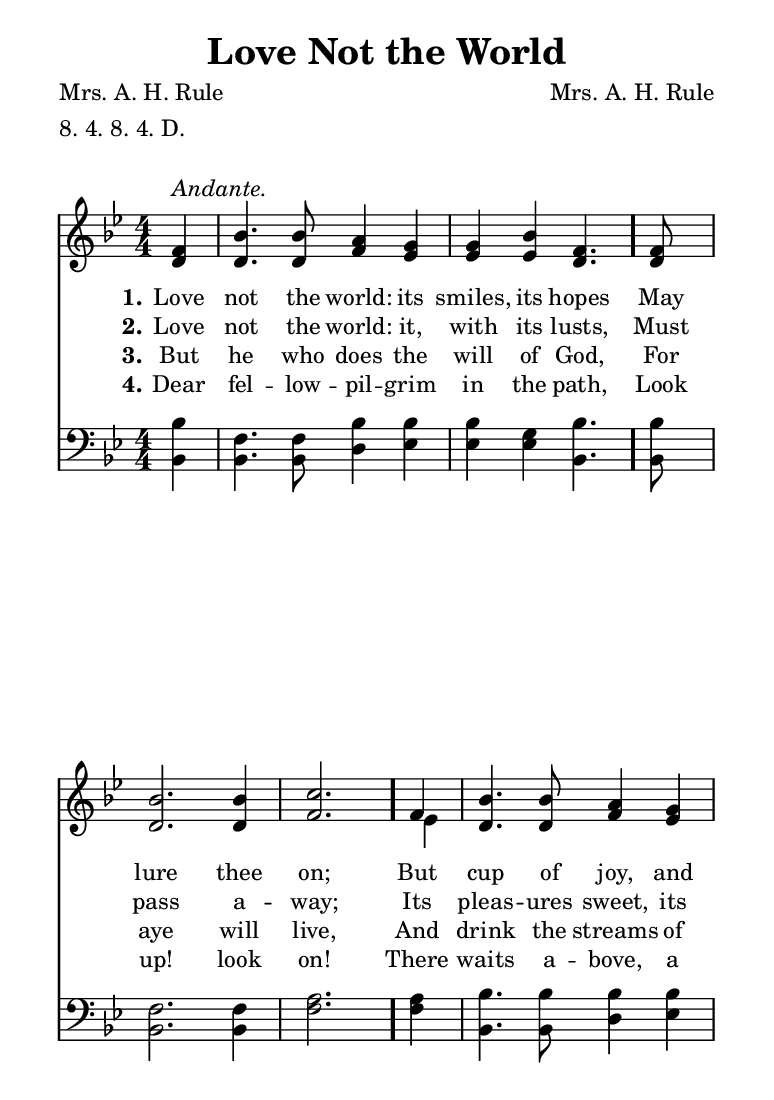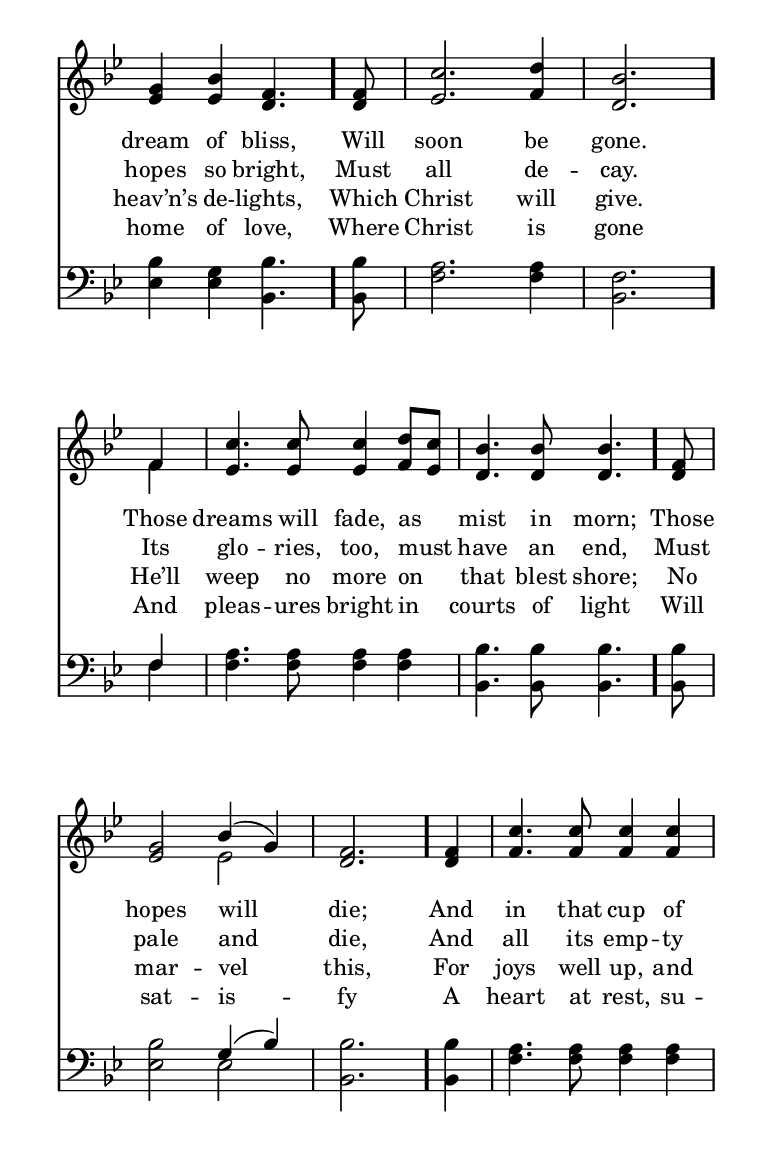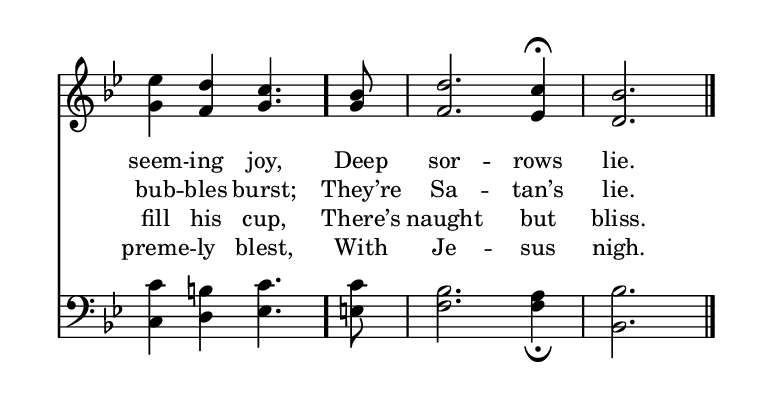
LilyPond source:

\include "common/global.ily"
\paper {
  \include "common/paper.ily"
  system-count = #(cond (is-eogsized 4) (#t #f))
}

\header{
  hymnnumber = "238"
  title = "Love Not the World"
  tunename = ""
  meter = "8. 4. 8. 4. D."
  poet = "Mrs. A. H. Rule"
  composer = "Mrs. A. H. Rule"
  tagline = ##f
}

ta = { \tempo 4=90 }
tb = { \tempo 4=45 }

global = {
  \include "common/overrides.ily"
  \override Staff.TimeSignature.style = #'numbered
  \time 4/4
  \override Score.MetronomeMark.transparent = ##t % hide all fermata changes too
  \ta
  \key bes \major
  \partial 4
  \autoBeamOff
}

patternA = { \ta c4 | c4. c8 c4 c4 | c4 c4 c4. }
patternB = { \ta c8 | c2. c4 | c2. }
patternC = { \ta c4 | c4. c8 c4 c8[ c] | c4. c8 c4. }
patternD = { \ta c4 | c4. c8 c4 c4 | c4. c8 c4. }
patternE = { \ta c8 | c2. \tb c4 \ta | c2. }

notesSoprano = {
\global
\relative c' {

  \changePitch \patternA { f^\markup{\italic Andante.} | bes bes a g | g bes f }
  \changePitch \patternB { f | bes bes c } \eogbreak
  \changePitch \patternA { f, | bes bes a g | g bes f }
  \changePitch \patternB { f | c' d | bes } \eogbreak
  \changePitch \patternC { f | c' c c d c | bes bes bes }
  f8 | g2 bes4( g) | f2. \eogbreak
  \changePitch \patternA { f | c' c c c | ees d c }
  \changePitch \patternE { bes | d c\fermata | bes }

  \bar "|."

}
}

notesAlto = {
\global
\relative e' {

  \changePitch \patternA { d | d d f ees | ees ees d }
  \changePitch \patternB { d | d d | f }
  \changePitch \patternA { ees | d d f ees | ees ees d }
  \changePitch \patternB { d | ees f | d }
  \changePitch \patternC { f | ees ees ees f ees | d d d }
  d8 | ees2 ees | d2.
  \changePitch \patternA { d | f f f f | g f g }
  \changePitch \patternE { g | f ees | d }

}
}

notesTenor = {
\global
\relative a {

  \changePitch \patternA { bes | f f bes bes | bes g bes }
  \changePitch \patternB { bes | f f | a }
  \changePitch \patternA { a | bes bes bes bes | bes g bes }
  \changePitch \patternB { bes | a a | f }
  \changePitch \patternD { f | a a a a | bes bes bes }
  bes8 | bes2 g4( bes) | bes2.
  \changePitch \patternA { bes | a a a a | c b c }
  \changePitch \patternE { c | bes a | bes }

}
}

notesBass = {
\global
\relative f, {

  \changePitch \patternA { bes | bes bes d ees | ees ees bes }
  \changePitch \patternB { bes | bes bes | f' }
  \changePitch \patternA { f | bes, bes d ees | ees ees bes }
  \changePitch \patternB { bes | f' f | bes, }
  \changePitch \patternD { f' | f f f f | bes, bes bes }
  bes8 | ees2 ees | bes2.
  \changePitch \patternA { bes | f' f f f | c d ees }
  \changePitch \patternE { e | f f_\fermata | bes, }

}
}

wordsA = \lyricmode {
\set stanza = "1."

Love not the world: its smiles, its hopes \bar "."
May lure thee on; \bar "."
But cup of joy, and dream of bliss, \bar "."
Will soon be gone. \bar "."
Those dreams will fade, as mist in morn; \bar "."
Those hopes will die; \bar "."
And in that cup of seem -- ing joy, \bar "."
Deep sor -- rows lie. \bar "."

}

wordsB = \lyricmode {
\set stanza = "2."

Love not the world: it, with its lusts,
Must pass a -- way;
Its pleas -- ures sweet, its hopes so bright,
Must all de -- cay.
Its glo -- ries, too, must have an end,
Must pale and die,
And all its emp -- ty bub -- bles burst;
They’re Sa -- tan’s lie.

}

wordsC = \lyricmode {
\set stanza = "3."

But he who does the will of God,
For aye will live,
And drink the streams of heav’n’s de -- lights,
Which Christ will give.
He’ll weep no more on that blest shore;
No mar -- vel this,
For joys well up, and fill his cup,
There’s naught but bliss.

}

wordsD = \lyricmode {
\set stanza = "4."

Dear fel -- low -- pil -- grim in the path,
Look up! look on!
There waits a -- bove, a home of love,
Where Christ is gone
And pleas -- ures bright in courts of light
Will sat -- is -- fy
A heart at rest, su -- preme -- ly blest,
With Je -- sus nigh.

}

\score {
  \context ChoirStaff <<
    \context Staff = upper <<
      \set Staff.autoBeaming = ##f
      \set ChoirStaff.systemStartDelimiter = #'SystemStartBar
      \set ChoirStaff.printPartCombineTexts = ##f
      \partcombine #'(2 . 9) \notesSoprano \notesAlto
      \context NullVoice = sopranos { \voiceOne << \notesSoprano >> }
      \context NullVoice = altos { \voiceTwo << \notesAlto >> }
      \context Lyrics = one   \lyricsto sopranos \wordsA
      \context Lyrics = two   \lyricsto sopranos \wordsB
      \context Lyrics = three \lyricsto sopranos \wordsC
      \context Lyrics = four  \lyricsto sopranos \wordsD
    >>
    \context Staff = men <<
      \set Staff.autoBeaming = ##f
      \clef bass
      \set ChoirStaff.printPartCombineTexts = ##f
      \partcombine #'(2 . 9) \notesTenor \notesBass
      \context NullVoice = tenors { \voiceOne << \notesTenor >> }
      \context NullVoice = basses { \voiceTwo << \notesBass >> }
    >>
  >>
  \layout {
    \include "common/layout.ily"
  }
  \midi{
    \include "common/midi.ily"
  }
}

\version "2.19.49"  % necessary for upgrading to future LilyPond versions.

% vi:set et ts=2 sw=2 ai nocindent syntax=lilypond:
